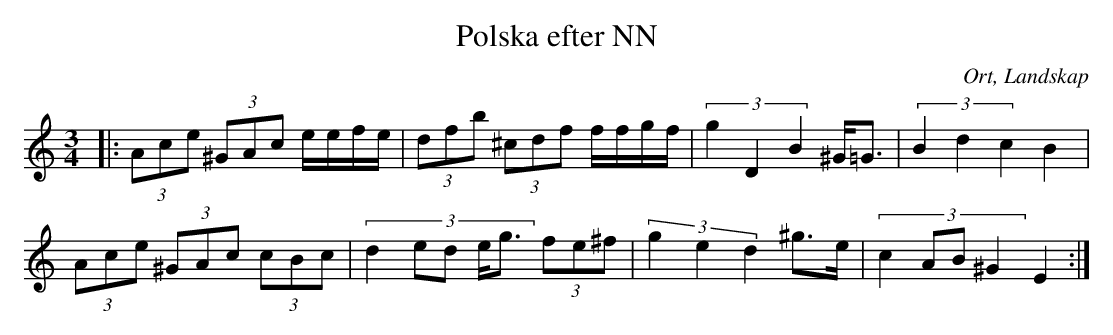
X:1
T:Polska efter NN
O:Ort, Landskap
M:3/4
L:1/8
K:C
|: (3 Ace (3^GAc e/e/f/e/| (3 dfb (3^cdf f/f/g/f/|(3:2:3 g2 D2 B2 ^G<=G|(3:2:3 B2 d2 c2 B2|
(3 Ace (3^GAc (3cBc| (3:2:5 d2 ed e<g (3fe^f|(3:2:3 g2 e2 d2 ^g>e|(3:2:4 c2 AB ^G2 E2:|
